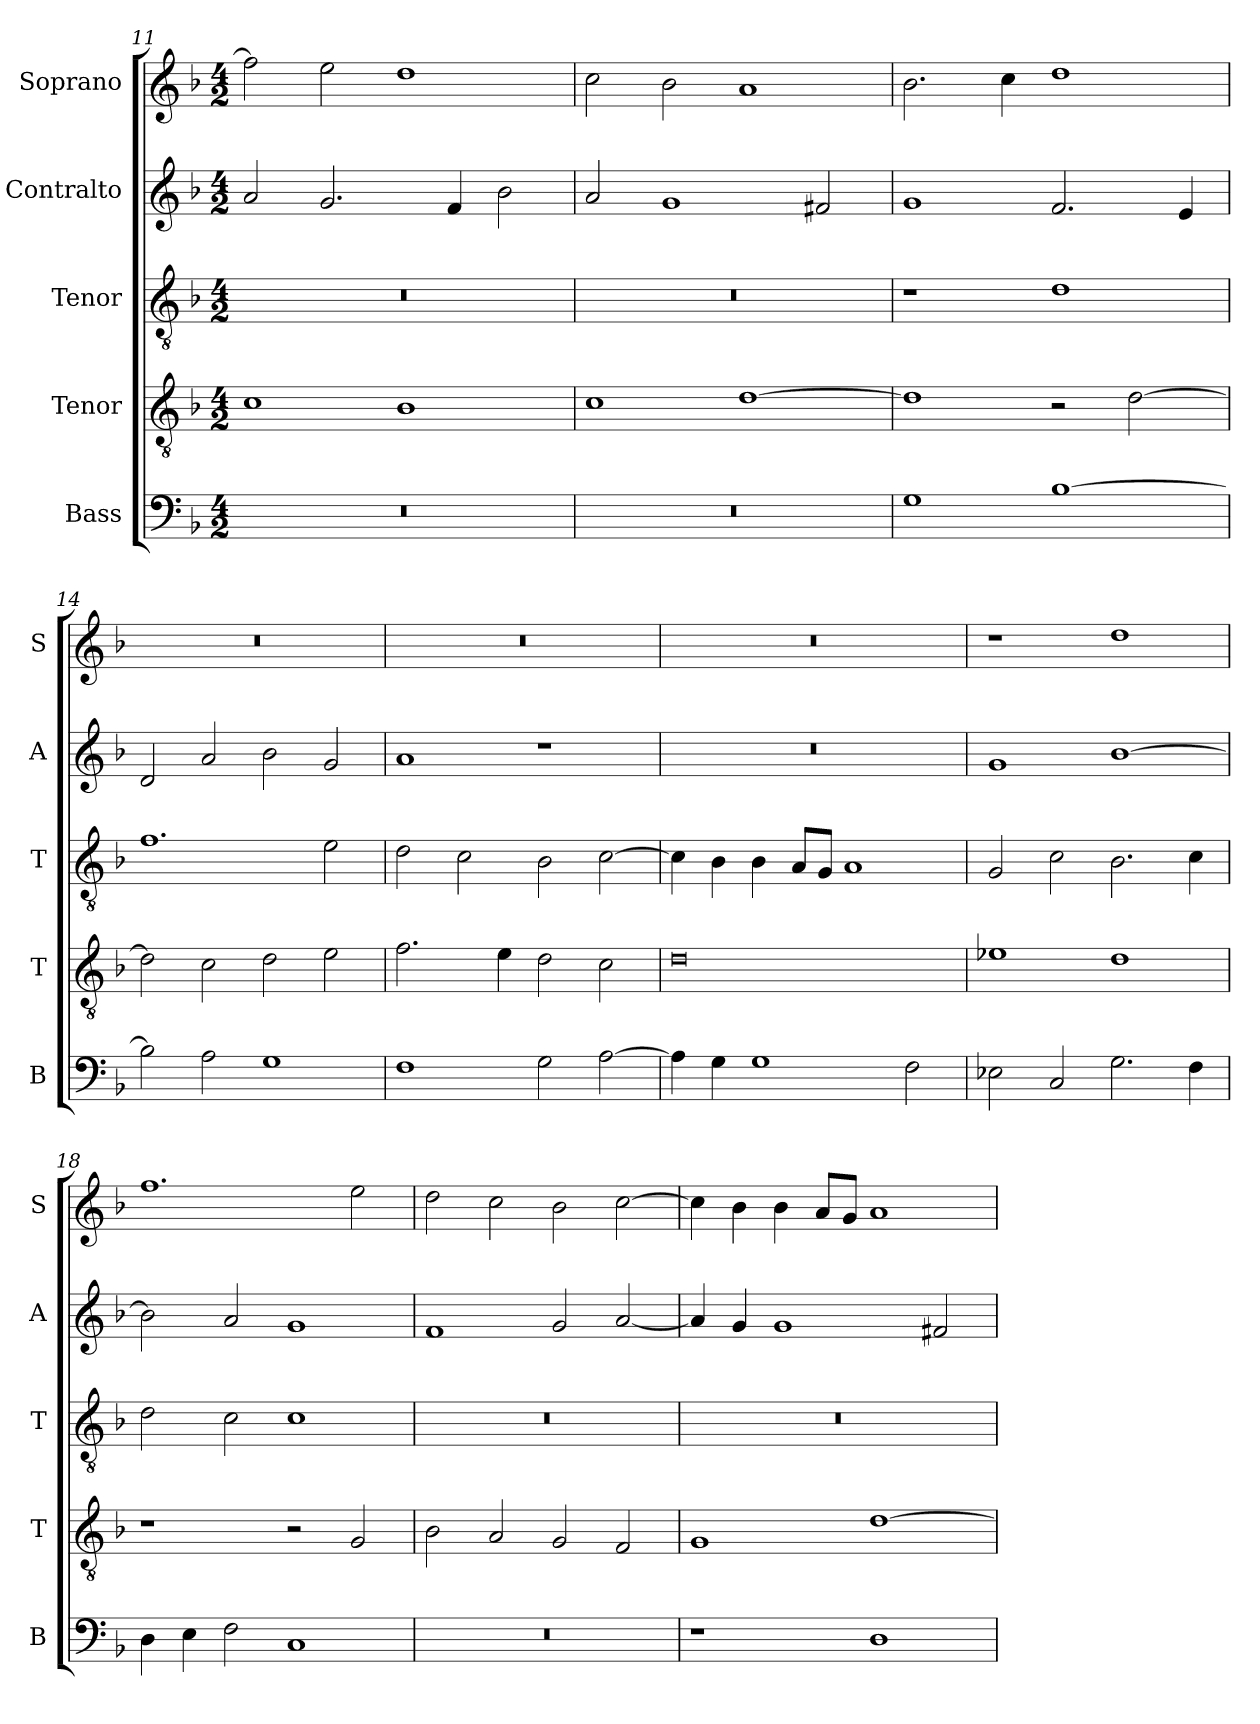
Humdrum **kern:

**kern	**kern	**kern	**kern	**kern
*part5	*part4	*part3	*part2	*part1
*staff5	*staff4	*staff3	*staff2	*staff1
*I"Bass	*I"Tenor	*I"Tenor	*I"Contralto	*I"Soprano
*I'B	*I'T	*I'T	*I'A	*I'S
*clefF4	*clefGv2	*clefGv2	*clefG2	*clefG2
*k[b-]	*k[b-]	*k[b-]	*k[b-]	*k[b-]
*G:dor	*G:dor	*G:dor	*G:dor	*G:dor
*M4/2	*M4/2	*M4/2	*M4/2	*M4/2
=11	=11	=11	=11	=11
0r	1c	0r	2a	2ff]
.	.	.	2.g	2ee
.	1B-	.	.	1dd
.	.	.	4f	.
.	.	.	2b-	.
=12	=12	=12	=12	=12
0r	1c	0r	2a	2cc
.	.	.	1g	2b-
.	[1d	.	.	1a
.	.	.	2f#X	.
=13	=13	=13	=13	=13
1G	1d]	1r	1g	2.b-
.	.	.	.	4cc
[1B-	2r	1d	2.f	1dd
.	[2d	.	.	.
.	.	.	4e	.
=14	=14	=14	=14	=14
2B-]	2d]	1.f	2d	0r
2A	2c	.	2a	.
1G	2d	.	2b-	.
.	2e	2e	2g	.
=15	=15	=15	=15	=15
1F	2.f	2d	1a	0r
.	.	2c	.	.
.	4e	.	.	.
2G	2d	2B-	1r	.
[2A	2c	[2c	.	.
=16	=16	=16	=16	=16
4A]	0d	4c]	0r	0r
4G	.	4B-	.	.
1G	.	4B-	.	.
.	.	8A/L	.	.
.	.	8G/J	.	.
.	.	1A	.	.
2F	.	.	.	.
=17	=17	=17	=17	=17
2E-X	1e-X	2G	1g	1r
2C	.	2c	.	.
2.G	1d	2.B-	[1b-	1dd
4F	.	4c	.	.
=18	=18	=18	=18	=18
4D	1r	2d	2b-]	1.ff
4E	.	.	.	.
2F	.	2c	2a	.
1C	2r	1c	1g	.
.	2G	.	.	2ee
=19	=19	=19	=19	=19
0r	2B-	0r	1f	2dd
.	2A	.	.	2cc
.	2G	.	2g	2b-
.	2F	.	[2a	[2cc
=20	=20	=20	=20	=20
1r	1G	0r	4a]	4cc]
.	.	.	4g	4b-
.	.	.	1g	4b-
.	.	.	.	8a/L
.	.	.	.	8g/J
1D	[1d	.	.	1a
.	.	.	2f#X	.
=	=	=	=	=
*-	*-	*-	*-	*-
